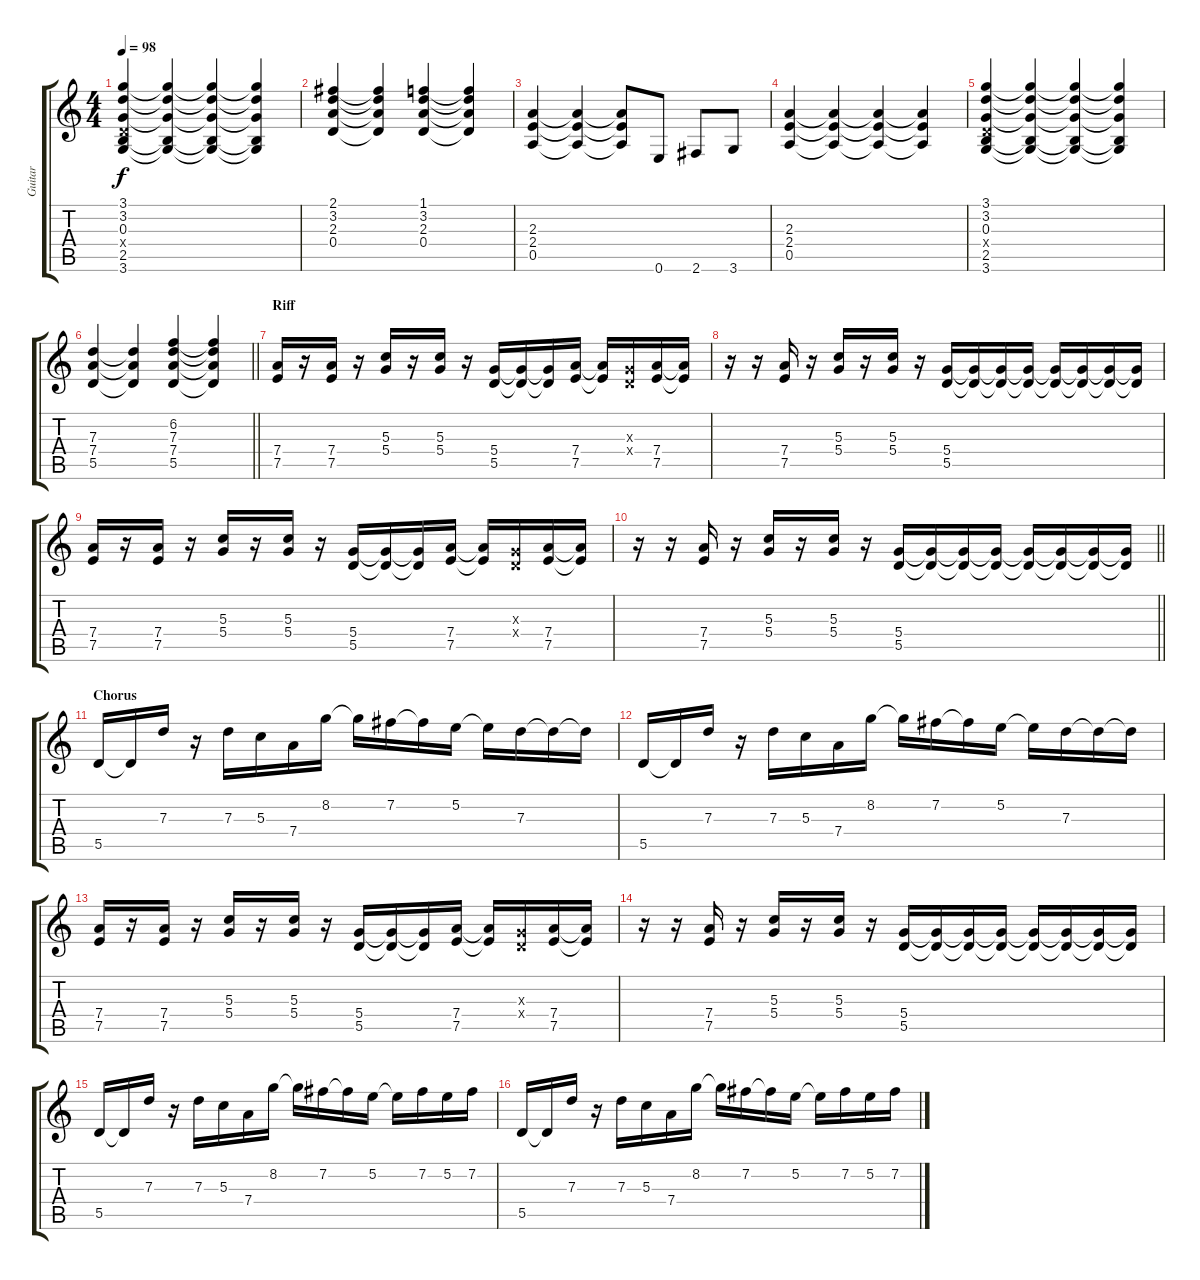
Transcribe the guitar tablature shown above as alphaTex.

\track ("Guitar" "Guitar") {instrument overdrivenguitar}
\staff {score tabs}
\tuning (E4 B3 G3 D3 A2 E2) {hide}
\ts (4 4)
\tempo 98
\clef g2
\ks c
(3.1 3.2 0.3 0.4{x} 2.5 3.6).4{dy f} (3.1{t} 3.2{t} 0.3{t} 2.5{t} 3.6{t}).4 (3.1{t} 3.2{t} 0.3{t} 2.5{t} 3.6{t}).4 (3.1{t} 3.2{t} 0.3{t} 2.5{t} 3.6{t}).4 |
(2.1 3.2 2.3 0.4).4 (2.1{t} 3.2{t} 2.3{t} 0.4{t}).4 (1.1 3.2 2.3 0.4).4 (1.1{t} 3.2{t} 2.3{t} 0.4{t}).4 |
(2.3 2.4 0.5).4 (2.3{t} 2.4{t} 0.5{t}).4 (2.3{t} 2.4{t} 0.5{t}).8 0.6.8 2.6.8 3.6.8 |
(2.3 2.4 0.5).4 (2.3{t} 2.4{t} 0.5{t}).4 (2.3{t} 2.4{t} 0.5{t}).4 (2.3{t} 2.4{t} 0.5{t}).4 |
(3.1 3.2 0.3 0.4{x} 2.5 3.6).4 (3.1{t} 3.2{t} 0.3{t} 2.5{t} 3.6{t}).4 (3.1{t} 3.2{t} 0.3{t} 2.5{t} 3.6{t}).4 (3.1{t} 3.2{t} 0.3{t} 2.5{t} 3.6{t}).4 |
\barLineRight lightlight
(7.3 7.4 5.5).4 (7.3{t} 7.4{t} 5.5{t}).4 (6.2 7.3 7.4 5.5).4 (6.2{t} 7.3{t} 7.4{t} 5.5{t}).4 |
\section ("" "Riff")
(7.4 7.5).16 r.16 (7.4 7.5).16 r.16 (5.3 5.4).16 r.16 (5.3 5.4).16 r.16 (5.4 5.5).16 (5.4{t} 5.5{t}).16 (5.4{t} 5.5{t}).16 (7.4 7.5).16 (7.4{t} 7.5{t}).16 (0.3{x} 0.4{x}).16 (7.4 7.5).16 (7.4{t} 7.5{t}).16 |
r.16 r.16 (7.4 7.5).16 r.16 (5.3 5.4).16 r.16 (5.3 5.4).16 r.16 (5.4 5.5).16 (5.4{t} 5.5{t}).16 (5.4{t} 5.5{t}).16 (5.4{t} 5.5{t}).16 (5.4{t} 5.5{t}).16 (5.4{t} 5.5{t}).16 (5.4{t} 5.5{t}).16 (5.4{t} 5.5{t}).16 |
(7.4 7.5).16 r.16 (7.4 7.5).16 r.16 (5.3 5.4).16 r.16 (5.3 5.4).16 r.16 (5.4 5.5).16 (5.4{t} 5.5{t}).16 (5.4{t} 5.5{t}).16 (7.4 7.5).16 (7.4{t} 7.5{t}).16 (0.3{x} 0.4{x}).16 (7.4 7.5).16 (7.4{t} 7.5{t}).16 |
\barLineRight lightlight
r.16 r.16 (7.4 7.5).16 r.16 (5.3 5.4).16 r.16 (5.3 5.4).16 r.16 (5.4 5.5).16 (5.4{t} 5.5{t}).16 (5.4{t} 5.5{t}).16 (5.4{t} 5.5{t}).16 (5.4{t} 5.5{t}).16 (5.4{t} 5.5{t}).16 (5.4{t} 5.5{t}).16 (5.4{t} 5.5{t}).16 |
\section ("" "Chorus")
5.5.16 5.5{t}.16 7.3.16 r.16 7.3.16 5.3.16 7.4.16 8.2.16 8.2{t}.16 7.2.16 7.2{t}.16 5.2.16 5.2{t}.16 7.3.16 7.3{t}.16 7.3{t}.16 |
5.5.16 5.5{t}.16 7.3.16 r.16 7.3.16 5.3.16 7.4.16 8.2.16 8.2{t}.16 7.2.16 7.2{t}.16 5.2.16 5.2{t}.16 7.3.16 7.3{t}.16 7.3{t}.16 |
(7.4 7.5).16 r.16 (7.4 7.5).16 r.16 (5.3 5.4).16 r.16 (5.3 5.4).16 r.16 (5.4 5.5).16 (5.4{t} 5.5{t}).16 (5.4{t} 5.5{t}).16 (7.4 7.5).16 (7.4{t} 7.5{t}).16 (0.3{x} 0.4{x}).16 (7.4 7.5).16 (7.4{t} 7.5{t}).16 |
r.16 r.16 (7.4 7.5).16 r.16 (5.3 5.4).16 r.16 (5.3 5.4).16 r.16 (5.4 5.5).16 (5.4{t} 5.5{t}).16 (5.4{t} 5.5{t}).16 (5.4{t} 5.5{t}).16 (5.4{t} 5.5{t}).16 (5.4{t} 5.5{t}).16 (5.4{t} 5.5{t}).16 (5.4{t} 5.5{t}).16 |
5.5.16 5.5{t}.16 7.3.16 r.16 7.3.16 5.3.16 7.4.16 8.2.16 8.2{t}.16 7.2.16 7.2{t}.16 5.2.16 5.2{t}.16 7.2.16 5.2.16 7.2.16 |
5.5.16 5.5{t}.16 7.3.16 r.16 7.3.16 5.3.16 7.4.16 8.2.16 8.2{t}.16 7.2.16 7.2{t}.16 5.2.16 5.2{t}.16 7.2.16 5.2.16 7.2.16
